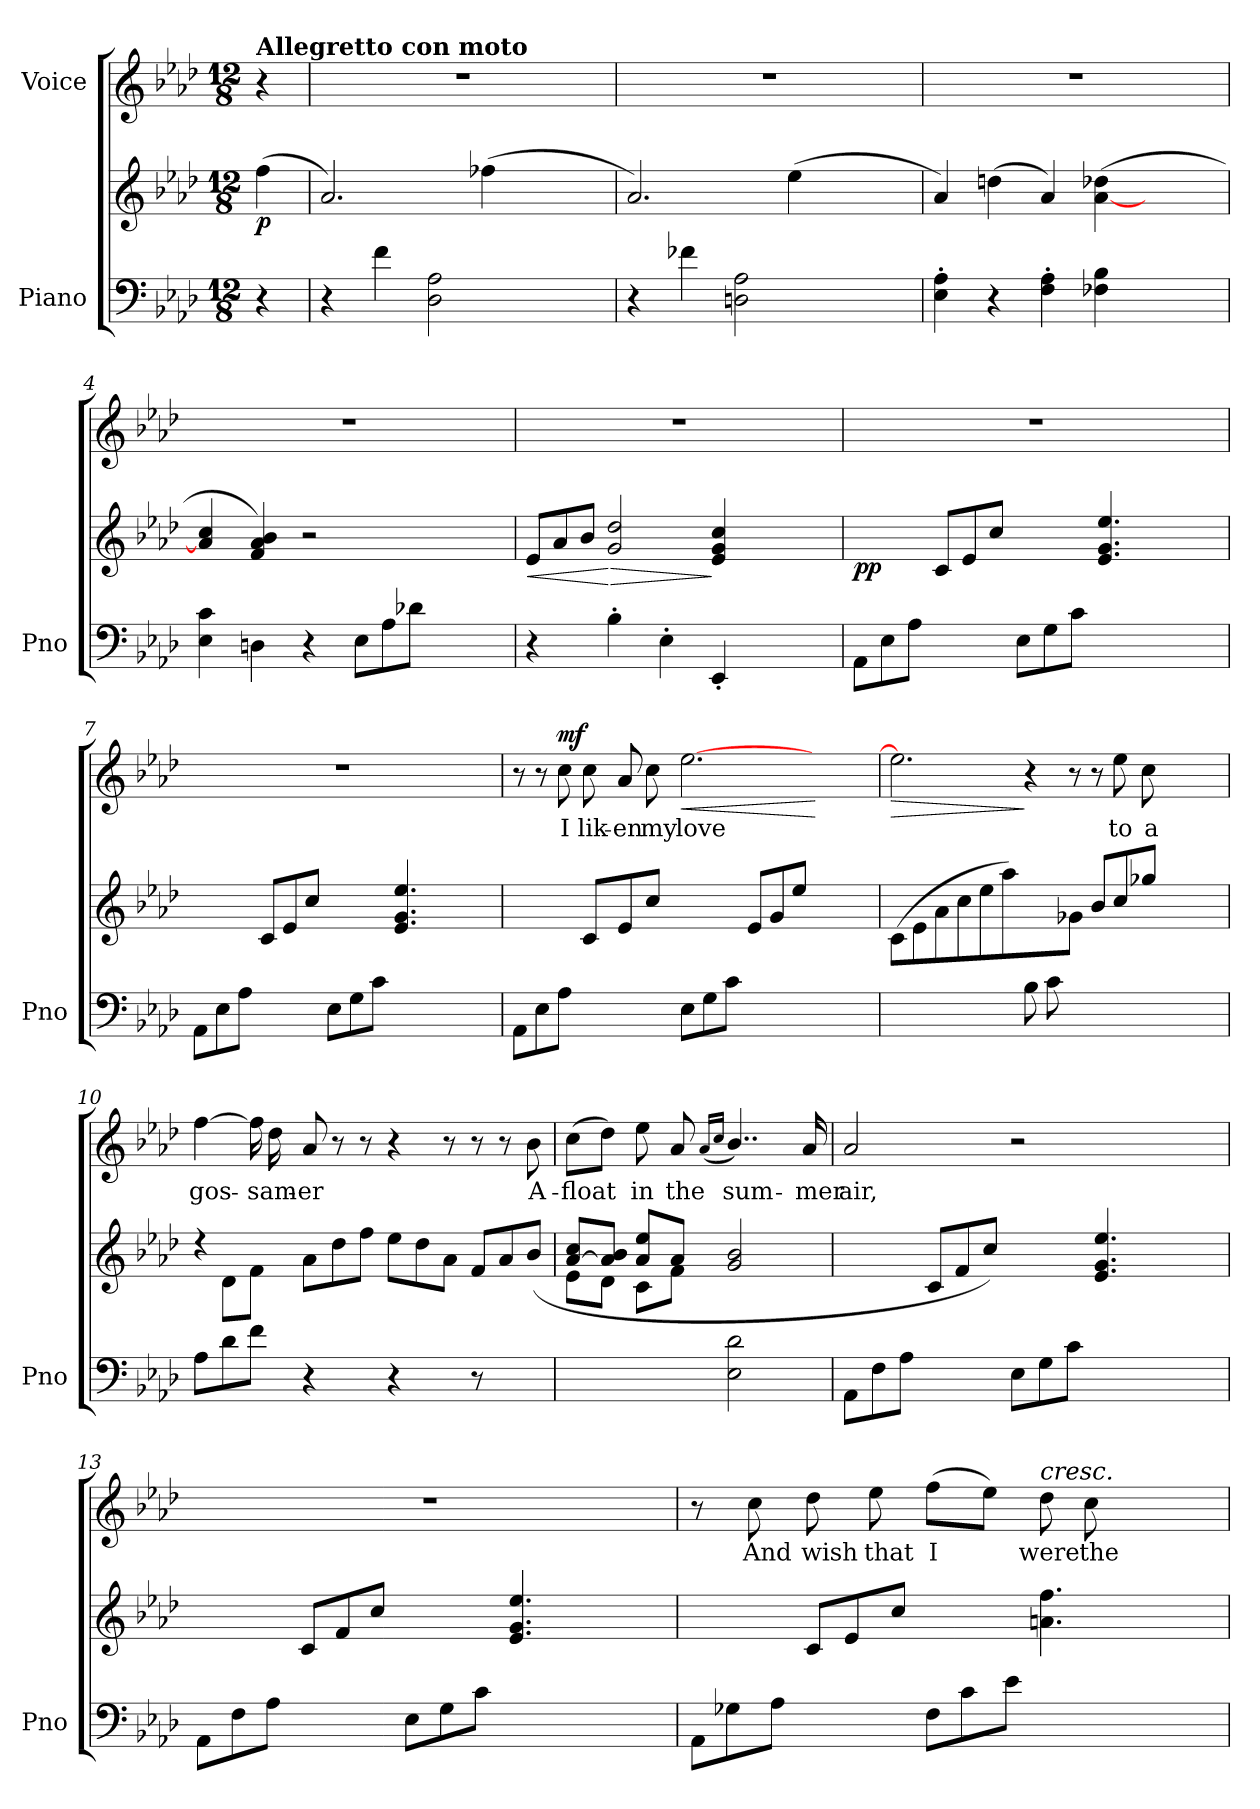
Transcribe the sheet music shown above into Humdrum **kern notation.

**kern	**kern	**dynam	**kern	**text	**dynam
*part2	*part2	*part2	*part1	*part1	*part1
*staff3	*staff2	*staff2/3	*staff1	*staff1	*staff1
*I"Piano	*	*	*I"Voice	*	*
*I'Pno	*	*	*	*	*
*clefF4	*clefG2	*	*clefG2	*	*
*k[b-e-a-d-]	*k[b-e-a-d-]	*	*k[b-e-a-d-]	*	*
*M12/8	*M12/8	*	*M12/8	*	*
=	=	=	=	=	=
!	!	!	!LO:TX:a:B:t=Allegretto con moto	!	!
!	!	!LO:DY:b	!	!	!
4r	(4ff\	p	4r	.	.
=1	=1	=1	=1	=1	=1
4r	2.a-/)	.	1.r	.	.
4f\	.	.	.	.	.
2D-\ 2A-\	.	.	.	.	.
.	(4ff-X\	.	.	.	.
2ryy	2ryy	.	.	.	.
=2	=2	=2	=2	=2	=2
4r	2.a-/)	.	1.r	.	.
4f-X\	.	.	.	.	.
2Dn\ 2A-\	.	.	.	.	.
.	(4ee-\	.	.	.	.
2ryy	2ryy	.	.	.	.
=3	=3	=3	=3	=3	=3
4E-\' 4A-\'	4a-/)	.	1.r	.	.
4r	(4ddn\	.	.	.	.
4F\' 4A-\'	4a-/)	.	.	.	.
4F-X\ 4B-\	([4a-\ 4dd-X\	.	.	.	.
2ryy	2ryy	.	.	.	.
!!LO:LB:g=z
=4	=4	=4	=4	=4	=4
4E-\ 4c\	4a-/] 4cc/	.	1.r	.	.
4Dn\	4f/ 4a-/ 4b-/)	.	.	.	.
4r	2r	.	.	.	.
*Xtuplet	*	*	*	*	*
(12E-\L	.	.	.	.	.
12A-\	.	.	.	.	.
12d-X\J	.	.	.	.	.
2ryy	2ryy	.	.	.	.
=5	=5	=5	=5	=5	=5
*	*Xtuplet	*	*	*	*
!	!	!LO:HP:b	!	!	!
4r	12e-/L	<	1.r	.	.
.	12a-/	.	.	.	.
.	12b-/J)	.	.	.	.
!	!	!LO:HP:n=1:b	!	!	!
4B-'\	2g/ 2dd-/	[ >	.	.	.
4E-'\	.	.	.	.	.
4EE-'/	4e-/ 4g/ 4cc/	]	.	.	.
2ryy	2ryy	.	.	.	.
=6	=6	=6	=6	=6	=6
*	*^	*	*	*	*
!	!	!	!LO:DY:b	!	!	!
(12AA-\L	1.ryy	4ryy	pp	1.r	.	.
12E-\	.	.	.	.	.	.
12A-\J	.	.	.	.	.	.
4ryy	.	12c/L	.	.	.	.
.	.	12e-/	.	.	.	.
.	.	12cc/J)	.	.	.	.
(12E-\L	.	4ryy	.	.	.	.
12G\	.	.	.	.	.	.
12c\J	.	.	.	.	.	.
2.ryy	.	6.e-/ 6.g/ 6.ee-/)	.	.	.	.
.	.	2ryy	.	.	.	.
*	*v	*v	*	*	*	*
!!LO:LB:g=z
=7	=7	=7	=7	=7	=7
*^	*	*	*	*	*
(12AA-\L	1.ryy	4ryy	.	1.r	.	.
12E-\	.	.	.	.	.	.
12A-\J	.	.	.	.	.	.
4ryy	.	12c/L	.	.	.	.
.	.	12e-/	.	.	.	.
.	.	12cc/J)	.	.	.	.
(12E-\L	.	4ryy	.	.	.	.
12G\	.	.	.	.	.	.
12c\J	.	.	.	.	.	.
2.ryy	.	6.e-/ 6.g/ 6.ee-/)	.	.	.	.
.	.	2ryy	.	.	.	.
=8	=8	=8	=8	=8	=8	=8
*	*	*	*	*Xtuplet	*	*
(12AA-\L	1.ryy	4ryy	.	12r	.	.
12E-\	.	.	.	12r	.	.
!	!	!	!	!	!LO:LY:b	!LO:DY:a
12A-\J	.	.	.	12cc\	I	mf
!	!	!	!	!	!LO:LY:b	!
4ryy	.	12c/L	.	12cc\	lik-	.
!	!	!	!	!	!LO:LY:b	!
.	.	12e-/	.	12a-/	-en	.
!	!	!	!	!	!LO:LY:b	!
.	.	12cc/J)	.	12cc\	my	.
!	!	!	!	!	!LO:LY:b	!LO:HP:b
(12E-\L	.	4ryy	.	[3.ee-\	love	<
12G\	.	.	.	.	.	.
12c\J	.	.	.	.	.	.
2.ryy	.	12e-/L	.	.	.	.
.	.	12g/	.	.	.	.
.	.	12ee-/J)	.	.	.	.
.	.	2ryy	.	2ryy	.	[
!!LO:PB:g=z
=9	=9	=9	=9	=9	=9	=9
!	!	!	!	!	!	!LO:HP:b
2ryy	1.ryy	(12c\L	.	3.ee-\]	.	>
.	.	12e-\	.	.	.	.
.	.	12a-\J	.	.	.	.
.	.	12cc/L	.	.	.	.
.	.	12ee-/	.	.	.	.
.	.	12aa-/J)	.	.	.	.
(12B-\L	.	6ryy	.	6r	.	]
12c\	.	.	.	.	.	.
6%5ryy	.	12g-X\J	.	12r	.	.
.	.	12b-/L	.	12r	.	.
!	!	!	!	!	!LO:LY:b	!
.	.	12cc/	.	12ee-\	to	.
!	!	!	!	!	!LO:LY:b	!
.	.	12gg-X/J)	.	12cc\	a	.
.	.	2ryy	.	2ryy	.	.
*v	*v	*	*	*	*	*
=10	=10	=10	=10	=10	=10
*	*^	*	*	*	*
!	!	!	!	!	!LO:LY:b	!
(12A-\L	4r	6%5ryy	.	[6ff\	gos-	.
12d-\	.	.	.	.	.	.
12f\J	.	.	.	24ff\]	.	.
!	!	!	!	!	!LO:LY:b	!
.	.	.	.	24dd-\	-sam-	.
!	!	!	!	!	!LO:LY:b	!
4r	12a-\L	.	.	12a-/	-er	.
.	12dd-\	.	.	12r	.	.
.	12ff\J	.	.	12r	.	.
4r	12ee-\L	.	.	6r	.	.
.	12dd-\	.	.	.	.	.
.	12a-\J	.	.	12r	.	.
12r	12f/L	.	.	12r	.	.
6ryy	12a-/	12d-\L	.	12r	.	.
!	!	!	!	!	!LO:LY:b	!
.	(12b-/J	12f\J	.	12b-\	A-	.
!!LO:LB:g=z
=11	=11	=11	=11	=11	=11	=11
!	!	!	!	!	!LO:LY:b	!
2ryy	[8a-/ 8cc/L	8e-\L	.	(8cc\L	-float	.
.	8a-/] 8b-/J	8d-\J	.	8dd-\J)	.	.
!	!	!	!	!	!LO:LY:b	!
.	8a-/ 8ee-/L	8c\L	.	8ee-\	in	.
!	!	!	!	!	!LO:LY:b	!
.	8a-/J	8f\J	.	8a-/	the	.
.	.	.	.	(16qa-/LL	.	.
.	.	.	.	16qcc/JJ	.	.
!	!	!	!	!	!LO:LY:b	!
2E-\ 2d-\	2g/ 2b-/	2ryy	.	4..b-/)	sum-	.
!	!	!	!	!	!LO:LY:b	!
.	.	.	.	16a-/	-mer	.
=12	=12	=12	=12	=12	=12	=12
!	!	!	!	!	!LO:LY:b	!
12AA-\L	1.ryy	4ryy	.	2a-/	air,	.
12F\	.	.	.	.	.	.
12A-\J	.	.	.	.	.	.
4ryy	.	12c/L	.	.	.	.
.	.	12f/	.	.	.	.
.	.	12cc/J)	.	.	.	.
(12E-\L	.	4ryy	.	2r	.	.
12G\	.	.	.	.	.	.
12c\J	.	.	.	.	.	.
2.ryy	.	6.e-/ 6.g/ 6.ee-/)	.	.	.	.
.	.	2ryy	.	2ryy	.	.
*	*v	*v	*	*	*	*
!!LO:LB:g=z
=13	=13	=13	=13	=13	=13
*^	*	*	*	*	*
(12AA-\L	1.ryy	4ryy	.	1.r	.	.
12F\	.	.	.	.	.	.
12A-\J	.	.	.	.	.	.
4ryy	.	12c/L	.	.	.	.
.	.	12f/	.	.	.	.
.	.	12cc/J)	.	.	.	.
(12E-\L	.	4ryy	.	.	.	.
12G\	.	.	.	.	.	.
12c\J	.	.	.	.	.	.
2.ryy	.	6.e-/ 6.g/ 6.ee-/)	.	.	.	.
.	.	2ryy	.	.	.	.
=14	=14	=14	=14	=14	=14	=14
(12AA-\L	1.ryy	4ryy	.	8r	.	.
12G-X\	.	.	.	.	.	.
!	!	!	!	!	!LO:LY:b	!
.	.	.	.	8cc\	And	.
12A-\J	.	.	.	.	.	.
!	!	!	!	!	!LO:LY:b	!
4ryy	.	12c/L	.	8dd-\	wish	.
.	.	12e-/	.	.	.	.
!	!	!	!	!	!LO:LY:b	!
.	.	.	.	8ee-\	that	.
.	.	12cc/J)	.	.	.	.
!	!	!	!	!	!LO:LY:b	!
(12F\L	.	4ryy	.	(8ff\L	I	.
12c\	.	.	.	.	.	.
.	.	.	.	8ee-\J)	.	.
12e-\J	.	.	.	.	.	.
!	!	!	!	!LO:TX:a:i:t=cresc.	!	!
!	!	!	!	!	!LO:LY:b	!
2.ryy	.	6.an\ 6.ff\)	.	8dd-\	were	.
!	!	!	!	!	!LO:LY:b	!
.	.	.	.	8cc\	the	.
.	.	2ryy	.	2ryy	.	.
*v	*v	*	*	*	*	*
=	=	=	=	=	=
*-	*-	*-	*-	*-	*-
